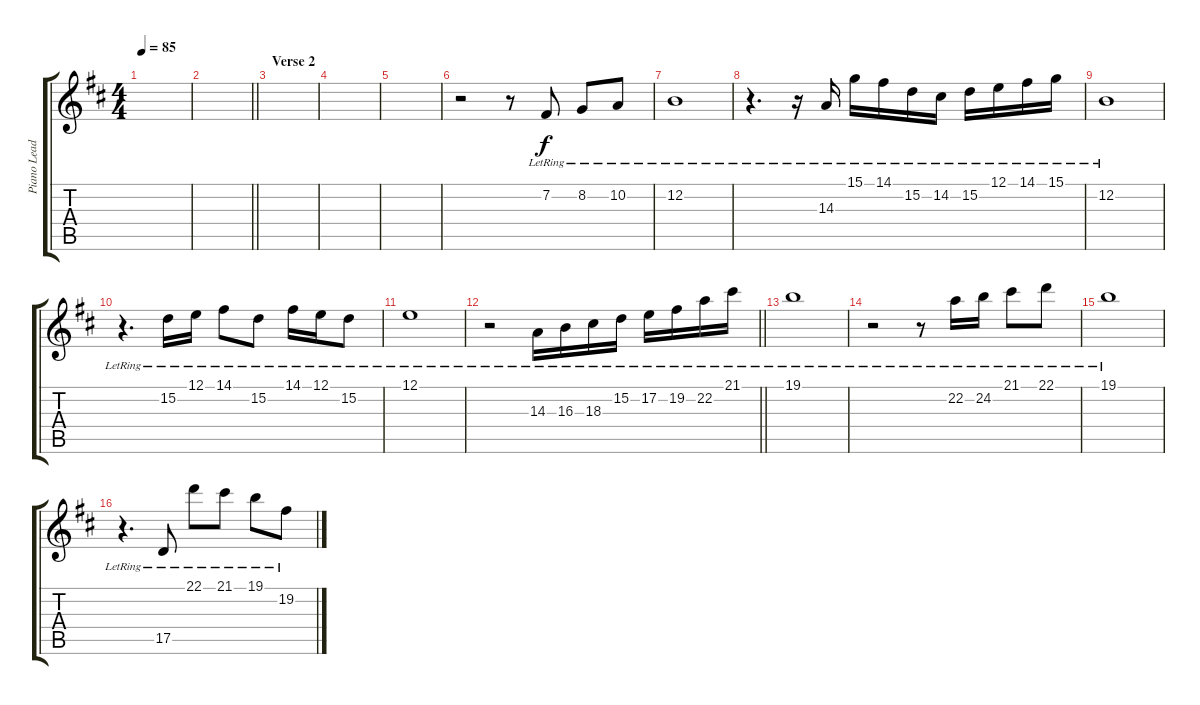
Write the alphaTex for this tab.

\track ("Piano Lead " "Piano Lead") {instrument brightacousticpiano}
\staff {score tabs}
\tuning (E4 B3 G3 D3 A2 E2) {hide}
\ts (4 4)
\tempo 85
\clef g2
\ks d
|
\barLineRight lightlight
|
\section ("" "Verse 2")
|
|
|
r.2 r.8 7.2{lr}.8 8.2{lr}.8 10.2{lr}.8 |
12.2{lr}.1 |
r.4{d} r.16 14.3{lr}.16 15.1{lr}.16 14.1{lr}.16 15.2{lr}.16 14.2{lr}.16 15.2{lr}.16 12.1{lr}.16 14.1{lr}.16 15.1{lr}.16 |
12.2{lr}.1 |
r.4{d} 15.2{lr}.16 12.1{lr}.16 14.1{lr}.8 15.2{lr}.8 14.1{lr}.16 12.1{lr}.16 15.2{lr}.8 |
12.1{lr}.1 |
\barLineRight lightlight
r.2 14.3{lr}.16 16.3{lr}.16 18.3{lr}.16 15.2{lr}.16 17.2{lr}.16 19.2{lr}.16 22.2{lr}.16 21.1{lr}.16 |
\section ("" "")
19.1{lr}.1 |
r.2 r.8 22.2{lr}.16 24.2{lr}.16 21.1{lr}.8 22.1{lr}.8 |
19.1{lr}.1 |
r.4{d} 17.5{lr}.8 22.1{lr}.8 21.1{lr}.8 19.1{lr}.8 19.2{lr}.8
